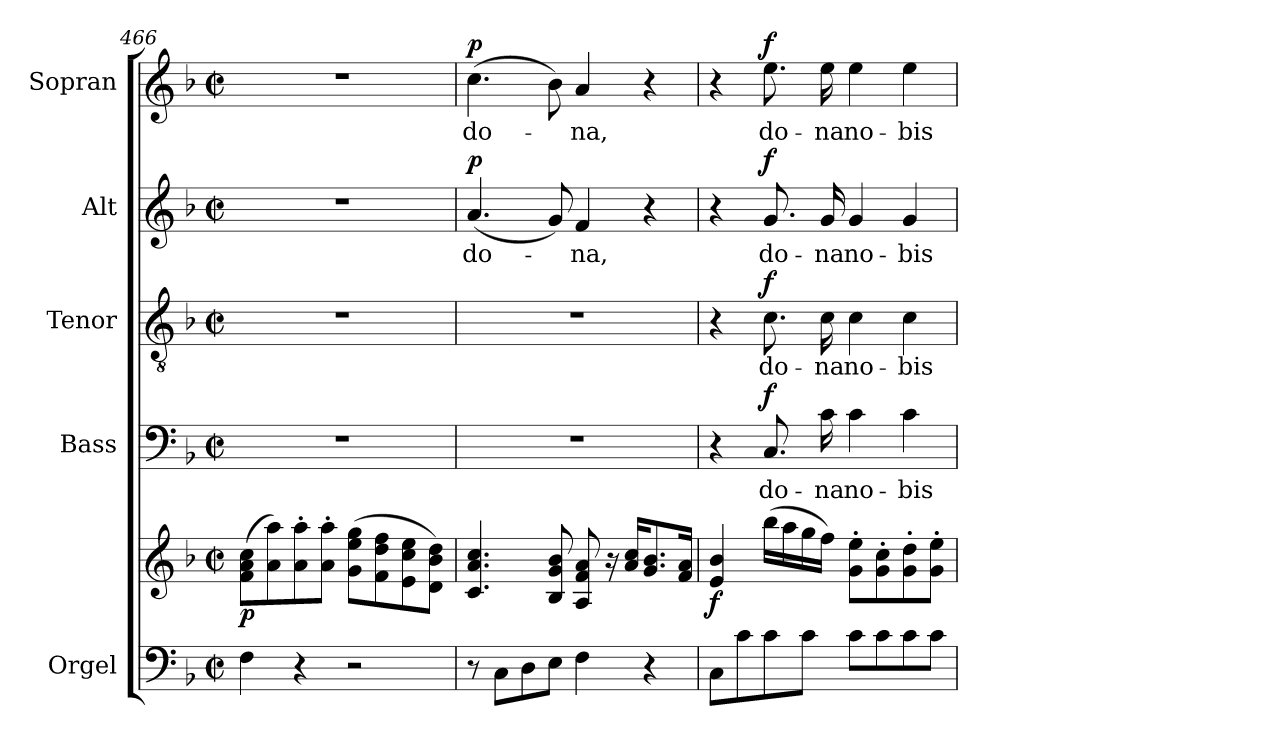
**kern	**kern	**dynam	**kern	**text	**dynam	**kern	**text	**dynam	**kern	**text	**dynam	**kern	**text	**dynam
*part5	*part5	*part5	*part4	*part4	*part4	*part3	*part3	*part3	*part2	*part2	*part2	*part1	*part1	*part1
*staff6	*staff5	*staff5/6	*staff4	*staff4	*staff4	*staff3	*staff3	*staff3	*staff2	*staff2	*staff2	*staff1	*staff1	*staff1
*I"Orgel	*	*	*I"Bass	*	*	*I"Tenor	*	*	*I"Alt	*	*	*I"Sopran	*	*
*I'Org.	*	*	*I'B.	*	*	*I'T.	*	*	*I'A.	*	*	*I'S.	*	*
*clefF4	*clefG2	*	*clefF4	*	*	*clefGv2	*	*	*clefG2	*	*	*clefG2	*	*
*k[b-]	*k[b-]	*	*k[b-]	*	*	*k[b-]	*	*	*k[b-]	*	*	*k[b-]	*	*
*F:	*F:	*	*F:	*	*	*F:	*	*	*F:	*	*	*F:	*	*
*M2/2	*M2/2	*	*M2/2	*	*	*M2/2	*	*	*M2/2	*	*	*M2/2	*	*
*met(c|)	*met(c|)	*	*met(c|)	*	*	*met(c|)	*	*	*met(c|)	*	*	*met(c|)	*	*
=466	=466	=466	=466	=466	=466	=466	=466	=466	=466	=466	=466	=466	=466	=466
!	!	!LO:DY:b	!	!	!	!	!	!	!	!	!	!	!	!
4F\	(>8f\ 8a\ 8cc\L	p	1r	.	.	1r	.	.	1r	.	.	1r	.	.
.	8a\ 8aa\)	.	.	.	.	.	.	.	.	.	.	.	.	.
4r	8a\'> 8aa\'>	.	.	.	.	.	.	.	.	.	.	.	.	.
.	8a\'> 8aa\'>J	.	.	.	.	.	.	.	.	.	.	.	.	.
2r	(>8g\ 8ee\ 8gg\L	.	.	.	.	.	.	.	.	.	.	.	.	.
.	8f\ 8dd\ 8ff\	.	.	.	.	.	.	.	.	.	.	.	.	.
.	8e\ 8cc\ 8ee\	.	.	.	.	.	.	.	.	.	.	.	.	.
.	8d\ 8b-\ 8dd\J)	.	.	.	.	.	.	.	.	.	.	.	.	.
=467	=467	=467	=467	=467	=467	=467	=467	=467	=467	=467	=467	=467	=467	=467
!	!	!	!	!	!	!	!	!	!	!LO:LY:b	!LO:DY:a	!	!LO:LY:b	!LO:DY:a
8r	4.c/ 4.a/ 4.cc/	.	1r	.	.	1r	.	.	(<4.a/	do-	p	(>4.cc\	do-	p
8C\L	.	.	.	.	.	.	.	.	.	.	.	.	.	.
8D\	.	.	.	.	.	.	.	.	.	.	.	.	.	.
8E\J	8B-/ 8g/ 8b-/	.	.	.	.	.	.	.	8g/)	.	.	8b-\)	.	.
!	!	!	!	!	!	!	!	!	!	!LO:LY:b	!	!	!LO:LY:b	!
4F\	8A/ 8f/ 8a/	.	.	.	.	.	.	.	4f/	-na,	.	4a/	-na,	.
.	16r	.	.	.	.	.	.	.	.	.	.	.	.	.
.	16a/ 16cc/KL	.	.	.	.	.	.	.	.	.	.	.	.	.
4r	8.g/ 8.b-/	.	.	.	.	.	.	.	4r	.	.	4r	.	.
.	16f/ 16a/Jk	.	.	.	.	.	.	.	.	.	.	.	.	.
=468	=468	=468	=468	=468	=468	=468	=468	=468	=468	=468	=468	=468	=468	=468
!	!	!LO:DY:b	!	!	!	!	!	!	!	!	!	!	!	!
8C\L	4e/ 4b-/	f	4r	.	.	4r	.	.	4r	.	.	4r	.	.
8c\	.	.	.	.	.	.	.	.	.	.	.	.	.	.
!	!	!	!	!LO:LY:b	!LO:DY:a	!	!LO:LY:b	!LO:DY:a	!	!LO:LY:b	!LO:DY:a	!	!LO:LY:b	!LO:DY:a
8c\	(>16bb-\LL	.	8.C/	do-	f	8.c\	do-	f	8.g/	do-	f	8.ee\	do-	f
.	16aa\	.	.	.	.	.	.	.	.	.	.	.	.	.
8c\J	16gg\	.	.	.	.	.	.	.	.	.	.	.	.	.
!	!	!	!	!LO:LY:b	!	!	!LO:LY:b	!	!	!LO:LY:b	!	!	!LO:LY:b	!
.	16ff\JJ)	.	16c\	-na	.	16c\	-na	.	16g/	-na	.	16ee\	-na	.
!	!	!	!	!LO:LY:b	!	!	!LO:LY:b	!	!	!LO:LY:b	!	!	!LO:LY:b	!
8c\L	8g\'> 8ee\'>L	.	4c\	no-	.	4c\	no-	.	4g/	no-	.	4ee\	no-	.
8c\	8g\'> 8cc\'>	.	.	.	.	.	.	.	.	.	.	.	.	.
!	!	!	!	!LO:LY:b	!	!	!LO:LY:b	!	!	!LO:LY:b	!	!	!LO:LY:b	!
8c\	8g\'> 8dd\'>	.	4c\	-bis	.	4c\	-bis	.	4g/	-bis	.	4ee\	-bis	.
8c\J	8g\'> 8ee\'>J	.	.	.	.	.	.	.	.	.	.	.	.	.
=	=	=	=	=	=	=	=	=	=	=	=	=	=	=
*-	*-	*-	*-	*-	*-	*-	*-	*-	*-	*-	*-	*-	*-	*-
